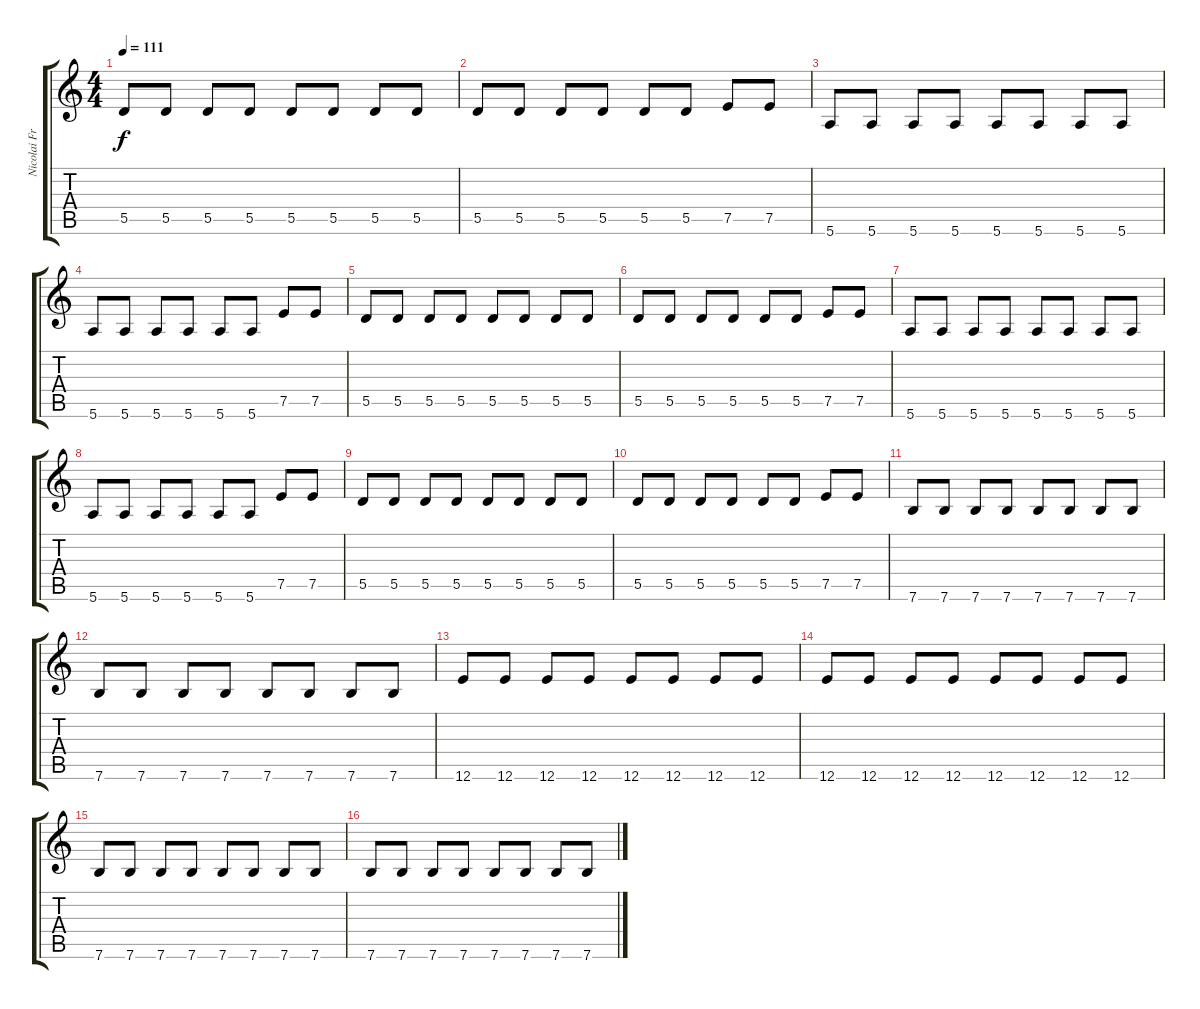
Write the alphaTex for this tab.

\track ("Nicolai Fraiture" "Nicolai Fr") {instrument electricbasspick}
\staff {score tabs}
\tuning (E4 B3 G3 D3 A2 E2) {hide}
\ts (4 4)
\tempo 111
\clef g2
\ks c
5.5.8{dy f} 5.5.8 5.5.8 5.5.8 5.5.8 5.5.8 5.5.8 5.5.8 |
5.5.8 5.5.8 5.5.8 5.5.8 5.5.8 5.5.8 7.5.8 7.5.8 |
5.6.8 5.6.8 5.6.8 5.6.8 5.6.8 5.6.8 5.6.8 5.6.8 |
5.6.8 5.6.8 5.6.8 5.6.8 5.6.8 5.6.8 7.5.8 7.5.8 |
5.5.8 5.5.8 5.5.8 5.5.8 5.5.8 5.5.8 5.5.8 5.5.8 |
5.5.8 5.5.8 5.5.8 5.5.8 5.5.8 5.5.8 7.5.8 7.5.8 |
5.6.8 5.6.8 5.6.8 5.6.8 5.6.8 5.6.8 5.6.8 5.6.8 |
5.6.8 5.6.8 5.6.8 5.6.8 5.6.8 5.6.8 7.5.8 7.5.8 |
5.5.8 5.5.8 5.5.8 5.5.8 5.5.8 5.5.8 5.5.8 5.5.8 |
5.5.8 5.5.8 5.5.8 5.5.8 5.5.8 5.5.8 7.5.8 7.5.8 |
7.6.8 7.6.8 7.6.8 7.6.8 7.6.8 7.6.8 7.6.8 7.6.8 |
7.6.8 7.6.8 7.6.8 7.6.8 7.6.8 7.6.8 7.6.8 7.6.8 |
12.6.8 12.6.8 12.6.8 12.6.8 12.6.8 12.6.8 12.6.8 12.6.8 |
12.6.8 12.6.8 12.6.8 12.6.8 12.6.8 12.6.8 12.6.8 12.6.8 |
7.6.8 7.6.8 7.6.8 7.6.8 7.6.8 7.6.8 7.6.8 7.6.8 |
7.6.8 7.6.8 7.6.8 7.6.8 7.6.8 7.6.8 7.6.8 7.6.8
